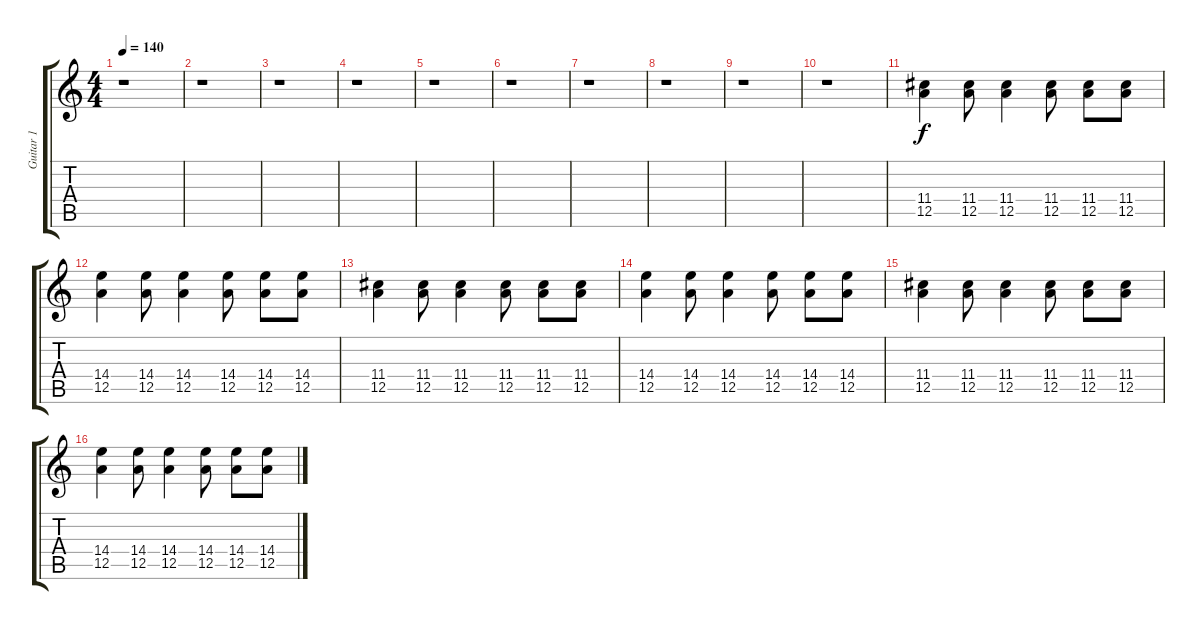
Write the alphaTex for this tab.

\track ("Guitar 1" "Guitar 1") {instrument electricguitarmuted}
\staff {score tabs}
\tuning (E4 B3 G3 D3 A2 E2) {hide}
\ts (4 4)
\tempo 140
\clef g2
\ks c
r.1{dy f} |
r.1 |
r.1 |
r.1 |
r.1 |
r.1 |
r.1 |
r.1 |
r.1 |
r.1 |
(11.4 12.5).4 (11.4 12.5).8 (11.4 12.5).4 (11.4 12.5).8 (11.4 12.5).8 (11.4 12.5).8 |
(14.4 12.5).4 (14.4 12.5).8 (14.4 12.5).4 (14.4 12.5).8 (14.4 12.5).8 (14.4 12.5).8 |
(11.4 12.5).4 (11.4 12.5).8 (11.4 12.5).4 (11.4 12.5).8 (11.4 12.5).8 (11.4 12.5).8 |
(14.4 12.5).4 (14.4 12.5).8 (14.4 12.5).4 (14.4 12.5).8 (14.4 12.5).8 (14.4 12.5).8 |
(11.4 12.5).4 (11.4 12.5).8 (11.4 12.5).4 (11.4 12.5).8 (11.4 12.5).8 (11.4 12.5).8 |
(14.4 12.5).4 (14.4 12.5).8 (14.4 12.5).4 (14.4 12.5).8 (14.4 12.5).8 (14.4 12.5).8
